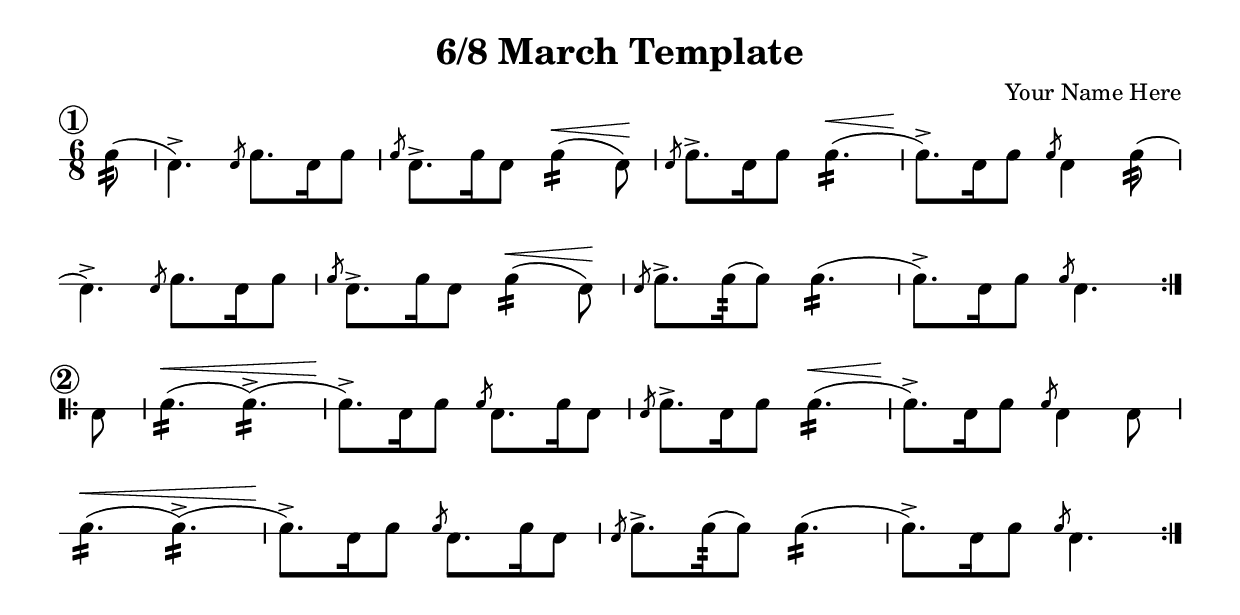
\version "2.20.0"


%%% DRUM STYLE SETUP %%%

  % Define two sets of hand aliases: ll/rr and P/p
  drumPitchNames.rr = #'right 
  drumPitchNames.ll = #'left
  drumPitchNames.P  = #'right
  drumPitchNames.p  = #'left

  % Defines a style table that puts left under the line, and right above it
  #(define pipe-band-snare '((left default #f -1) (right default #f 1)))

%%%% Welcome to Pipe Band Drumming with Lilypond

% This file assumes that drum notes are being created with 'left and 'right
% types as per the drum style setup above.

%%% FIX THE LAYOUT %%%

  \layout {
    % No indent on the first line
    indent = #0
    \context {
      \Score
      % Fixes grace note spacing in drags and roughs
      \consists "Grace_spacing_engraver"
      \override GraceSpacing.shortest-duration-space = 0.1
      \override GraceSpacing.spacing-increment = 0.1
      % All stems down
      \override Stem.direction = #down
      % Flatten beams
      \override Beam #'positions = #'(-4 . -4)
      
      % 1 Line in the staff
      \override StaffSymbol.line-count =  #1      
      drumStyleTable = #(alist->hash-table pipe-band-snare)

      % Remove this line to enable bar numbers
      \omit BarNumber
      % Dont show a clef
      \omit Clef
      
  
      \dynamicUp    
    }
  }
  
  
%%% SUPPORT FUNCTIONS %%%

%% (if (equal? 'right (ly:music-property inHand 'drum-type))
  #(define (hands inHand)
  (if (equal? 'right (find-first-pitch inHand))
    (cons 'right 'left)
    (cons 'left 'right))
  )

  #(define (find-first-pitch music)
  (if (eq? #t (ly:music-property music 'drum-type #t))
    (ly:music-property (car (ly:music-property (ly:music-property music 'element) 'elements)) 'drum-type)
    (ly:music-property music 'drum-type)
  ))

%%% DRUM EMBELLISHMENTS %%%

  flam =
  #(define-music-function (parser location baseNote) (ly:music?)
  (let* ((h (hands baseNote))
        (offHand (cdr h))
        (gracey (make-music 'NoteEvent 'drum-type offHand 'duration (ly:make-duration 3)) )
        )

  #{
  \slashedGrace {
      \once \override Stem #'direction = #up
      $gracey
  }
  $baseNote
  #}
  ))

  drag =
  #(define-music-function (parser location baseNote) (ly:music?)
  (let* ((h (hands baseNote))
        (offHand (cdr h))
        (gracey (make-music 'NoteEvent 'drum-type offHand 'duration (ly:make-duration 4)) )
        )
  #{
  \slashedGrace {
      \once \override Stem #'direction = #up
      \once \override Beam #'positions = #'(2 . 2.25)
      $gracey $gracey
  }
  $baseNote
  #}
  ))

  triplet =
  #(define-music-function
       (parser location padding)
       (ly:music?)
     #{
       \tuplet 3/2 #padding
     #})


\header {
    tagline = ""
    title = "6/8 March Template"
    composer = "Your Name Here"
}

notes = \drummode {
  
  % Part 1. Simple Repeat.
  \repeat volta 2 {
    \mark \markup { \circle \bold 1 }
      \partial 8 {  P8:32( } | 
      
      % Bar 1
      p4.)-> \flam P8. p16 P8 |
      
      % Bar 2
      \flam p8.-> P16 p8 P4:16(\< p8)\! |
      
      % Bar 3
      \flam P8.-> p16 P8 P4.:16(\< |
      
       % Bar 4
      P8.->)\! p16 P8 \flam p4 P8:32( | \break
      
      % Bar 5
      p4.)-> \flam P8. p16 P8 |
      
      % Bar 6
      \flam p8.-> P16 p8 P4:16(\< p8)\! |
      
      % Bar 7
      \flam P8.-> P16:64( P8) P4.:16( |
      
       % Bar 8
      P8.->) p16 P8 \flam p4. | \break
  }
  
  \repeat volta 2 {
    \mark \markup { \circle \bold 2 }
      \partial 8 {  p8 } | 
      
      % Bar 1
      P4.:16(\< P4.:16)(-> |
      
      % Bar 2
      P8.->)\! p16 P8 \flam p8. P16 p8  |
      
      % Bar 3
      \flam P8.-> p16 P8 P4.:16(\< |
      
       % Bar 4
      P8.->)\! p16 P8 \flam p4 p8 | \break
      
      % Bar 1
      P4.:16(\< P4.:16)(-> |
      
      % Bar 2
      P8.->)\! p16 P8 \flam p8. P16 p8  |
      
      % Bar 7
      \flam P8.-> P16:64( P8) P4.:16( |
      
       % Bar 8
      P8.->) p16 P8 \flam p4. | \break
  }

}

\drums {
      \set strictBeatBeaming = ##t
      \time 6/8
      \notes 
}